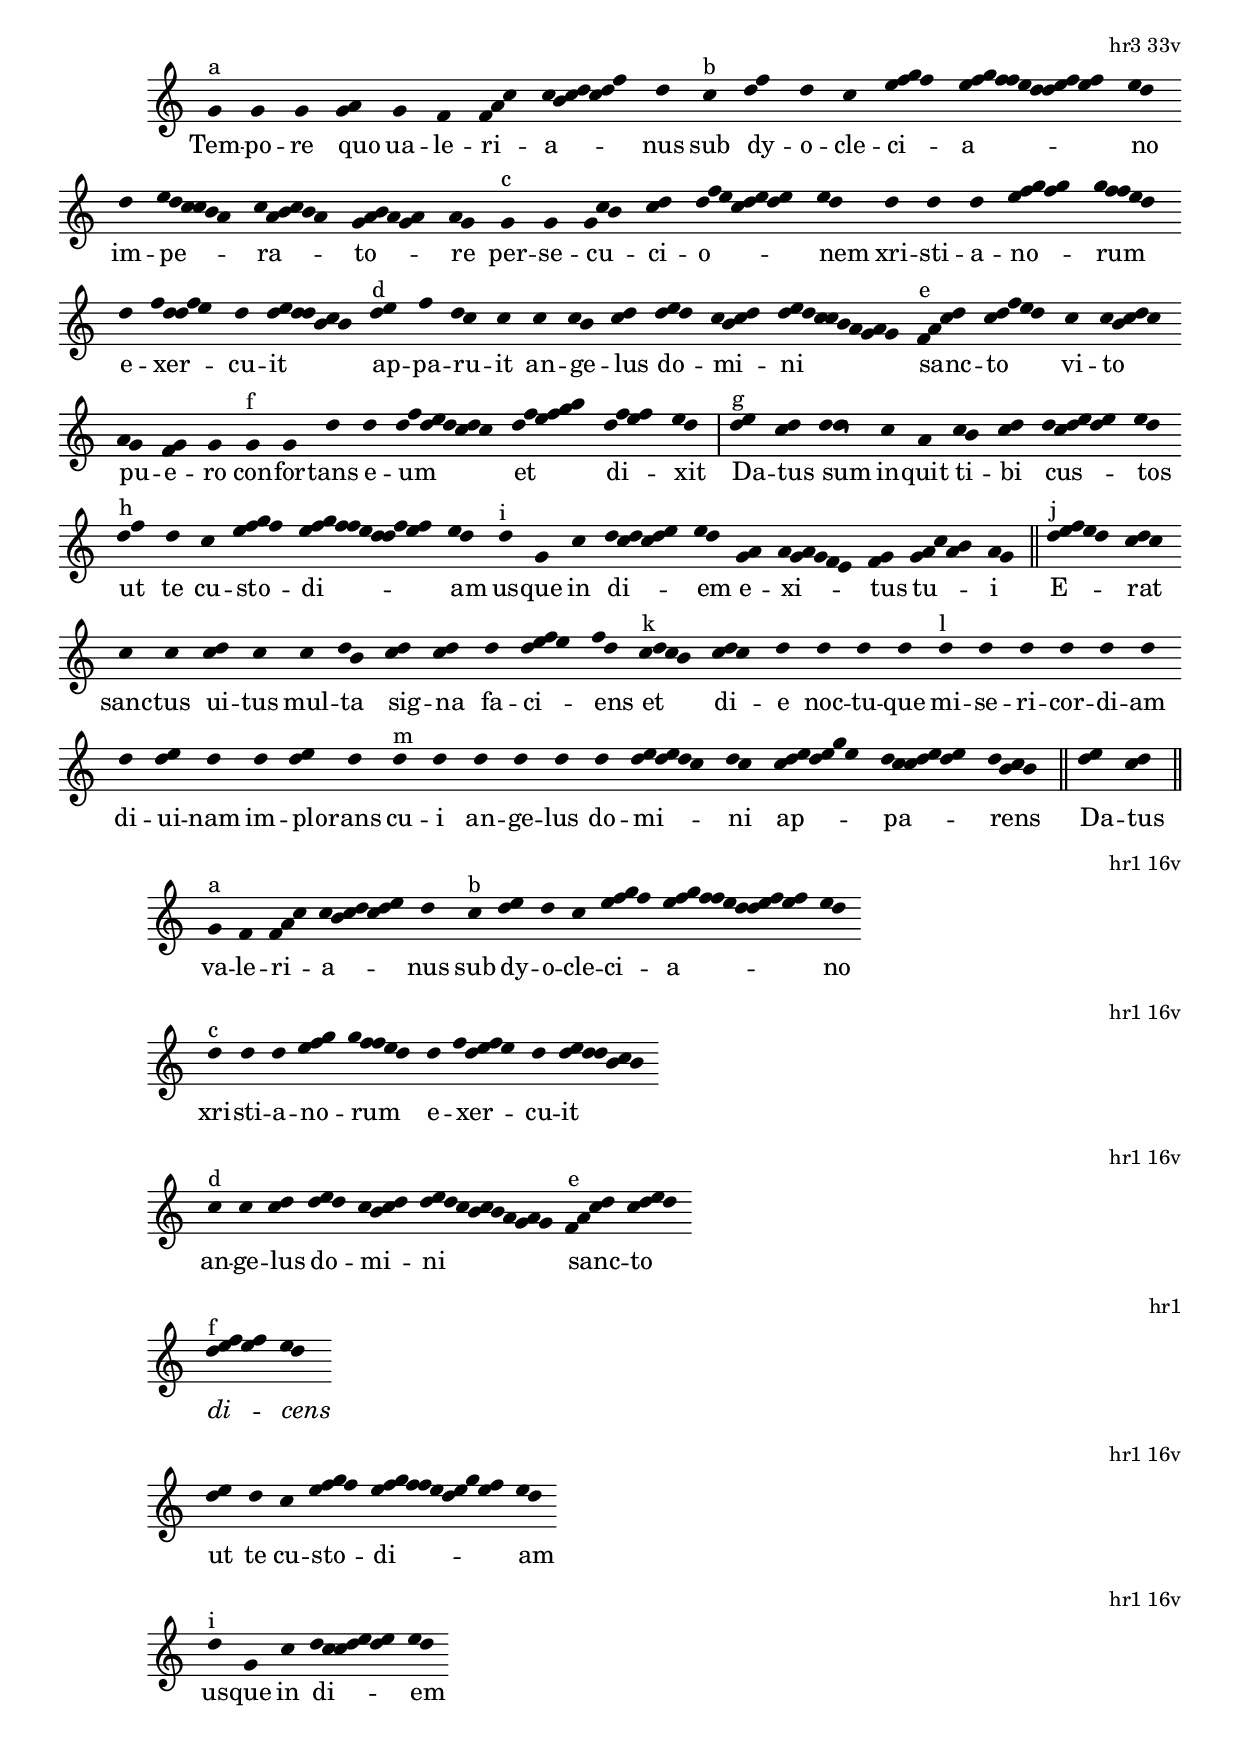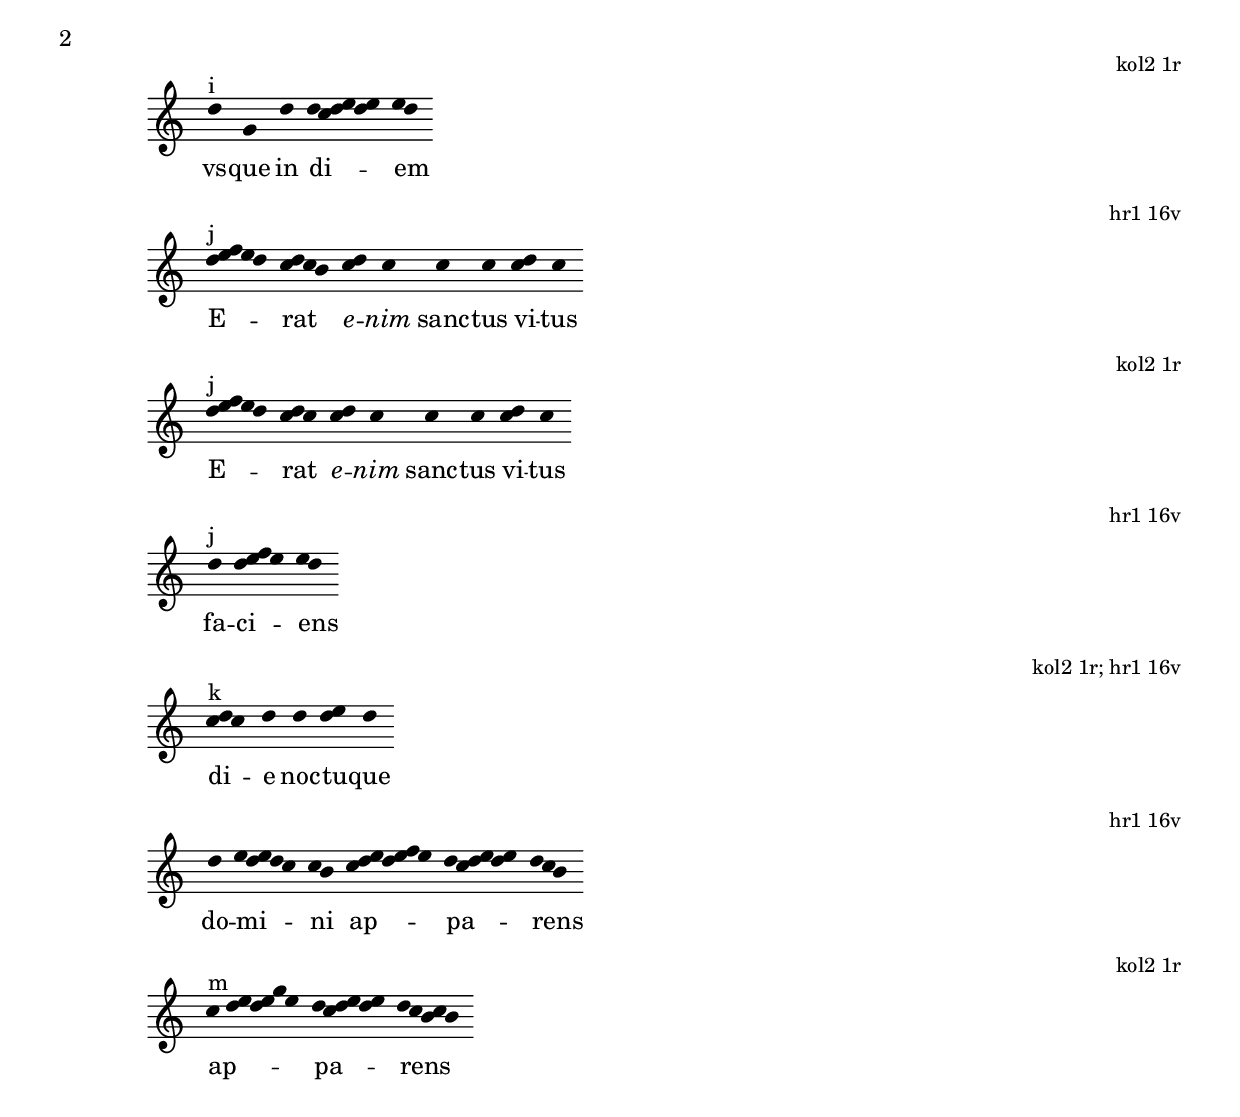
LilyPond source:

\version "2.19.32"

\include "../lib/synopsis.ily"

\score {
  \transpose c c' {
    \plainchant
    g^"a" g g \bar "" \melisma { g a } \bar "" g f \melisma { f a c' } \melisma { c' b c' d' c' d' f' } \bar "" d' \bar ""
    c'^"b" \bar "" \melisma { d' f' } d' c' \melisma { e' f' g' f' } \melisma { e' f' g' f' f' e' d' d' e' f' e' f' } \melisma { e' d' } \bar "" d' \melisma { e' d' c' c' b a } \melisma { c' a b c' b a } \melisma { g a b a g a } \melisma { a g } \bar ""
    g^"c" g \melisma { g c' b } \melisma { c' d' } \melisma { d' f' e' c' d' e' d' e' } \melisma { e' d' } \bar "" d' d' d' \melisma { e' f' g' f' g' } \melisma { g' f' f' e' d' } \bar "" d' \melisma { f' d' d' f' e' } d' \melisma { d' e' d' d' b c' b } \bar ""
    \melisma { d'^"d" e' } f' \melisma { d' c' } c' \bar "" c' \melisma { c' b } \melisma { c' d' } \bar "" \melisma { d' e' d' } \melisma { c' b c' d' } \melisma { d' e' d' c' c' b a g a g } \bar ""
    \melisma { f^"e" a c' d' } \melisma { c' d' f' e' d' } \bar "" c' \melisma { c' b c' d' c' } \bar "" \melisma { a g } \melisma { f g } g \bar ""
    g^"f" g d' \bar "" d' \melisma { d' f' d' e' d' c' d' c' } \bar "" \melisma { d' f' e' f' g' a' } \bar "" \melisma { d' f' e' f' } \melisma { e' d' } \bar "|"

    \melisma { d'^"g" e' } \melisma { c' d' } \bar "" \melisma { d' \strophicus d' } \bar "" c' a \bar "" \melisma { c' b } \melisma { c' d' } \bar "" \melisma { d' c' d' e' d' e' } \melisma { e' d' } \bar ""
    \melisma { d'^"h" f' } \bar "" d' \bar "" c' \melisma { e' f' g' f' } \melisma { e' f' g' f' f' e' d' d' f' e' f' } \melisma { e' d' } \bar ""
    d'^"i" g \bar "" c' \bar "" \melisma { d' c' d' c' d' e' } \melisma { e' d' } \bar "" \melisma { g a } \melisma { a g a g f e } \bar "" \melisma { f g } \bar "" \melisma { g a c' a b } \melisma { a g } \bar "||"

    \melisma { d'^"j" e' f' e' d' } \melisma { c' d' c' } \bar "" c' c' \bar "" \melisma { c' d' } c' \bar "" c' \melisma { d' b } \bar "" \melisma { c' d' } \bar "" \melisma { c' d' } \bar "" d' \melisma { d' e' f' e' } \melisma { f' d' } \bar ""
    \melisma { c'^"k" d' c' b } \bar "" \melisma { c' d' c' } d' \bar "" d' d' d' \bar ""
    d'^"l" d' d' d' d' d' \bar "" d' \melisma { d' e' } d' \bar "" d' \melisma { d' e' } d' \bar ""
    d'^"m" d' \bar "" d' d' d' \bar "" d' \melisma { d' e' d' e' d' c' } \melisma { d' c' } \bar "" \melisma { c' d' e' d' e' g' e' } \melisma { d' c' c' d' e' d' e' } \melisma { d' b c' b } \bar "||"

    \melisma { d' e' } \melisma { c' d' } \bar "||"
  }
  \addlyrics {
    Tem -- po -- re quo ua -- le -- ri -- a -- nus
    sub dy -- o -- cle -- ci -- a -- no im -- pe -- ra -- to -- re
    per -- se -- cu -- ci -- o -- nem xri -- sti -- a -- no -- rum e -- xer -- cu -- it
    ap -- pa -- ru -- it an -- ge -- lus do -- mi -- ni
    sanc -- to vi -- to pu -- e -- ro
    con -- for -- tans e -- um et di -- xit

    Da -- tus sum in -- quit ti -- bi cus -- tos
    ut te cu -- sto -- di -- am
    us -- que in di -- em e -- xi -- tus tu -- i

    E -- rat sanc -- tus ui -- tus mul -- ta sig -- na fa -- ci -- ens
    et di -- e noc -- tu -- que
    mi -- se -- ri -- cor -- di -- am di -- ui -- nam im -- plo -- rans
    cu -- i an -- ge -- lus do -- mi -- ni ap -- pa -- rens

    Da -- tus
  }
  \header {
    fontes = "hr3 33v"
  }
}

\score {
  \transpose c c' {
    \plainchant
    g^"a" f \melisma { f a c' } \melisma { c' b c' d' c' d' e' } \bar "" d' \bar ""
    c'^"b" \bar "" \melisma { d' e' } d' c' \melisma { e' f' g' f' } \melisma { e' f' g' f' f' e' d' d' e' f' e' f' } \melisma { e' d' }
  }
  \addlyrics {
    va -- le -- ri -- a -- nus
    sub dy -- o -- cle -- ci -- a -- no
  }
  \header {
    fontes = "hr1 16v"
  }
}

\score {
  \transpose c c' {
    \plainchant
    d'^"c" d' d' \melisma { e' f' g' } \melisma { g' f' f' e' d' }
    d' \melisma { f' d' e' f' e' } d' \melisma { d' e' d' d' b c' b }
  }
  \addlyrics {
    xri -- sti -- a -- no -- rum
    e -- xer -- cu -- it
  }
  \header {
    fontes = "hr1 16v"
  }
}

\score {
  \transpose c c' {
    \plainchant
    c'^"d" c' \melisma { c' d' } \melisma { d' e' d' } \melisma { c' b c' d' } \melisma { d' e' d' c' b c' b a g a g }
    \melisma { f^"e" a c' d' } \melisma { c' d' e' d' }
  }
  \addlyrics {
    an -- ge -- lus do -- mi -- ni
    sanc -- to
  }
  \header {
    fontes = "hr1 16v"
  }
}

\score {
  \transpose c c' {
    \plainchant
    \melisma { d'^"f" e' f' e' f' } \melisma { e' d' }
  }
  \addlyrics {
    \lyrit di -- cens \lyrrev
  }
  \header {
    fontes = "hr1"
  }
}

\score {
  \transpose c c' {
    \plainchant
    \melisma { d' e' } d' c' \melisma { e' f' g' f' } \melisma { e' f' g' f' f' e' d' e' g' e' f' } \melisma { e' d' }
  }
  \addlyrics {
    ut te cu -- sto -- di -- am
  }
  \header {
    fontes = "hr1 16v"
  }
}

\score {
  \transpose c c' {
    \plainchant
    d'^"i" g c' \melisma { d' c' c' d' e' d' e' } \melisma { e' d' }
  }
  \addlyrics {
    us -- que in di -- em
  }
  \header {
    fontes = "hr1 16v"
  }
}

\score {
  \transpose c c' {
    \plainchant
    d'^"i" g \bar "" d' \bar "" \melisma { d' c' d' e' d' e' } \melisma { e' d' }
  }
  \addlyrics {
    vs -- que in di -- em
  }
  \header {
    fontes = "kol2 1r"
  }
}

\score {
  \transpose c c' {
    \plainchant
    \melisma { d'^"j" e' f' e' d' } \melisma { c' d' c' b } \bar "" \melisma { c' d' } c' \bar "" c' c' \bar "" \melisma { c' d' } c'
  }
  \addlyrics {
    E -- rat \lyrit e -- nim \lyrrev sanc -- tus vi -- tus
  }
  \header {
    fontes = "hr1 16v"
  }
}

\score {
  \transpose c c' {
    \plainchant
    \melisma { d'^"j" e' f' e' d' } \melisma { c' d' c' } \bar "" \melisma { c' d' } c' \bar "" c' c' \bar "" \melisma { c' d' } c'
  }
  \addlyrics {
    E -- rat \lyrit e -- nim \lyrrev sanc -- tus vi -- tus
  }
  \header {
    fontes = "kol2 1r"
  }
}

\score {
  \transpose c c' {
    \plainchant
    d'^"j" \melisma { d' e' f' e' } \melisma { e' d' }
  }
  \addlyrics {
    fa -- ci -- ens
  }
  \header {
    fontes = "hr1 16v"
  }
}

\score {
  \transpose c c' {
    \plainchant
    \melisma { c'^"k" d' c' } d' \bar "" d' \melisma { d' e' } d'
  }
  \addlyrics {
    di -- e noc -- tu -- que
  }
  \header {
    fontes = "kol2 1r; hr1 16v"
  }
}

\score {
  \transpose c c' {
    \plainchant
    d' \melisma { e' d' e' d' c' } \melisma { c' b } \melisma { c' d' e' d' e' f' e' } \melisma { d' c' d' e' d' e' } \melisma { d' c' b }
  }
  \addlyrics {
    do -- mi -- ni ap -- pa -- rens
  }
  \header {
    fontes = "hr1 16v"
  }
}

\score {
  \transpose c c' {
    \plainchant
    \melisma { c'^"m" d' e' d' e' g' e' } \bar "" \melisma { d' c' d' e' d' e' } \melisma { d' c' b c' b }
  }
  \addlyrics {
    ap -- pa -- rens
  }
  \header {
    fontes = "kol2 1r"
  }
}